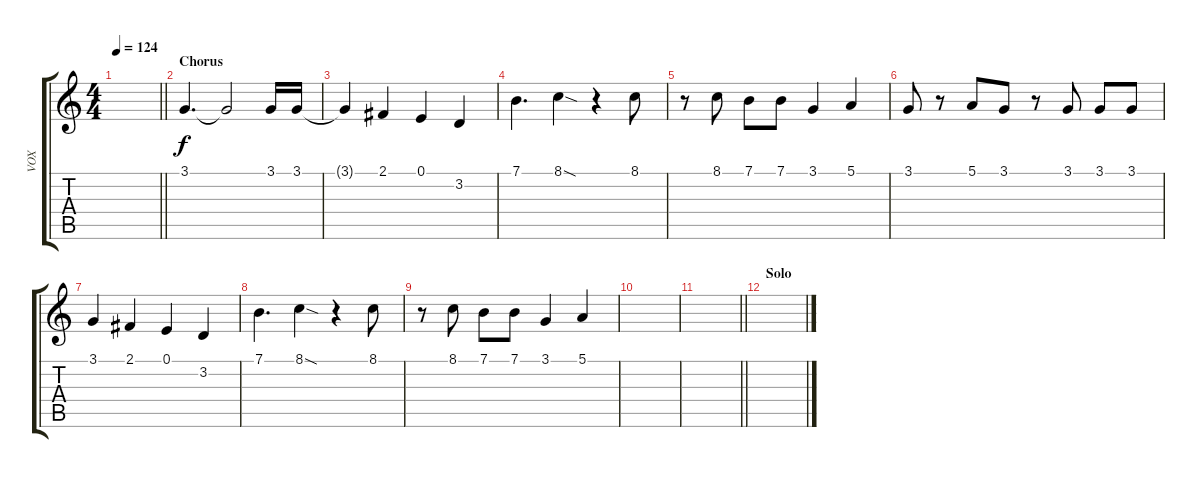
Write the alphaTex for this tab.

\track ("VOX" "VOX") {instrument lead2sawtooth}
\staff {score tabs}
\tuning (E4 B3 G3 D3 A2 E2) {hide}
\ts (4 4)
\tempo 124
\clef g2
\barLineRight lightlight
\ks c
|
\section ("" "Chorus")
3.1.4{d} 3.1{t}.2 3.1.16 3.1.16 |
3.1{t}.4 2.1.4 0.1.4 3.2.4 |
7.1.4{d} 8.1{sod}.4 r.4 8.1.8 |
r.8 8.1.8 7.1.8 7.1.8 3.1.4 5.1.4 |
3.1.8 r.8 5.1.8 3.1.8 r.8 3.1.8 3.1.8 3.1.8 |
3.1.4 2.1.4 0.1.4 3.2.4 |
7.1.4{d} 8.1{sod}.4 r.4 8.1.8 |
r.8 8.1.8 7.1.8 7.1.8 3.1.4 5.1.4 |
|
\barLineRight lightlight
|
\section ("" "Solo")
